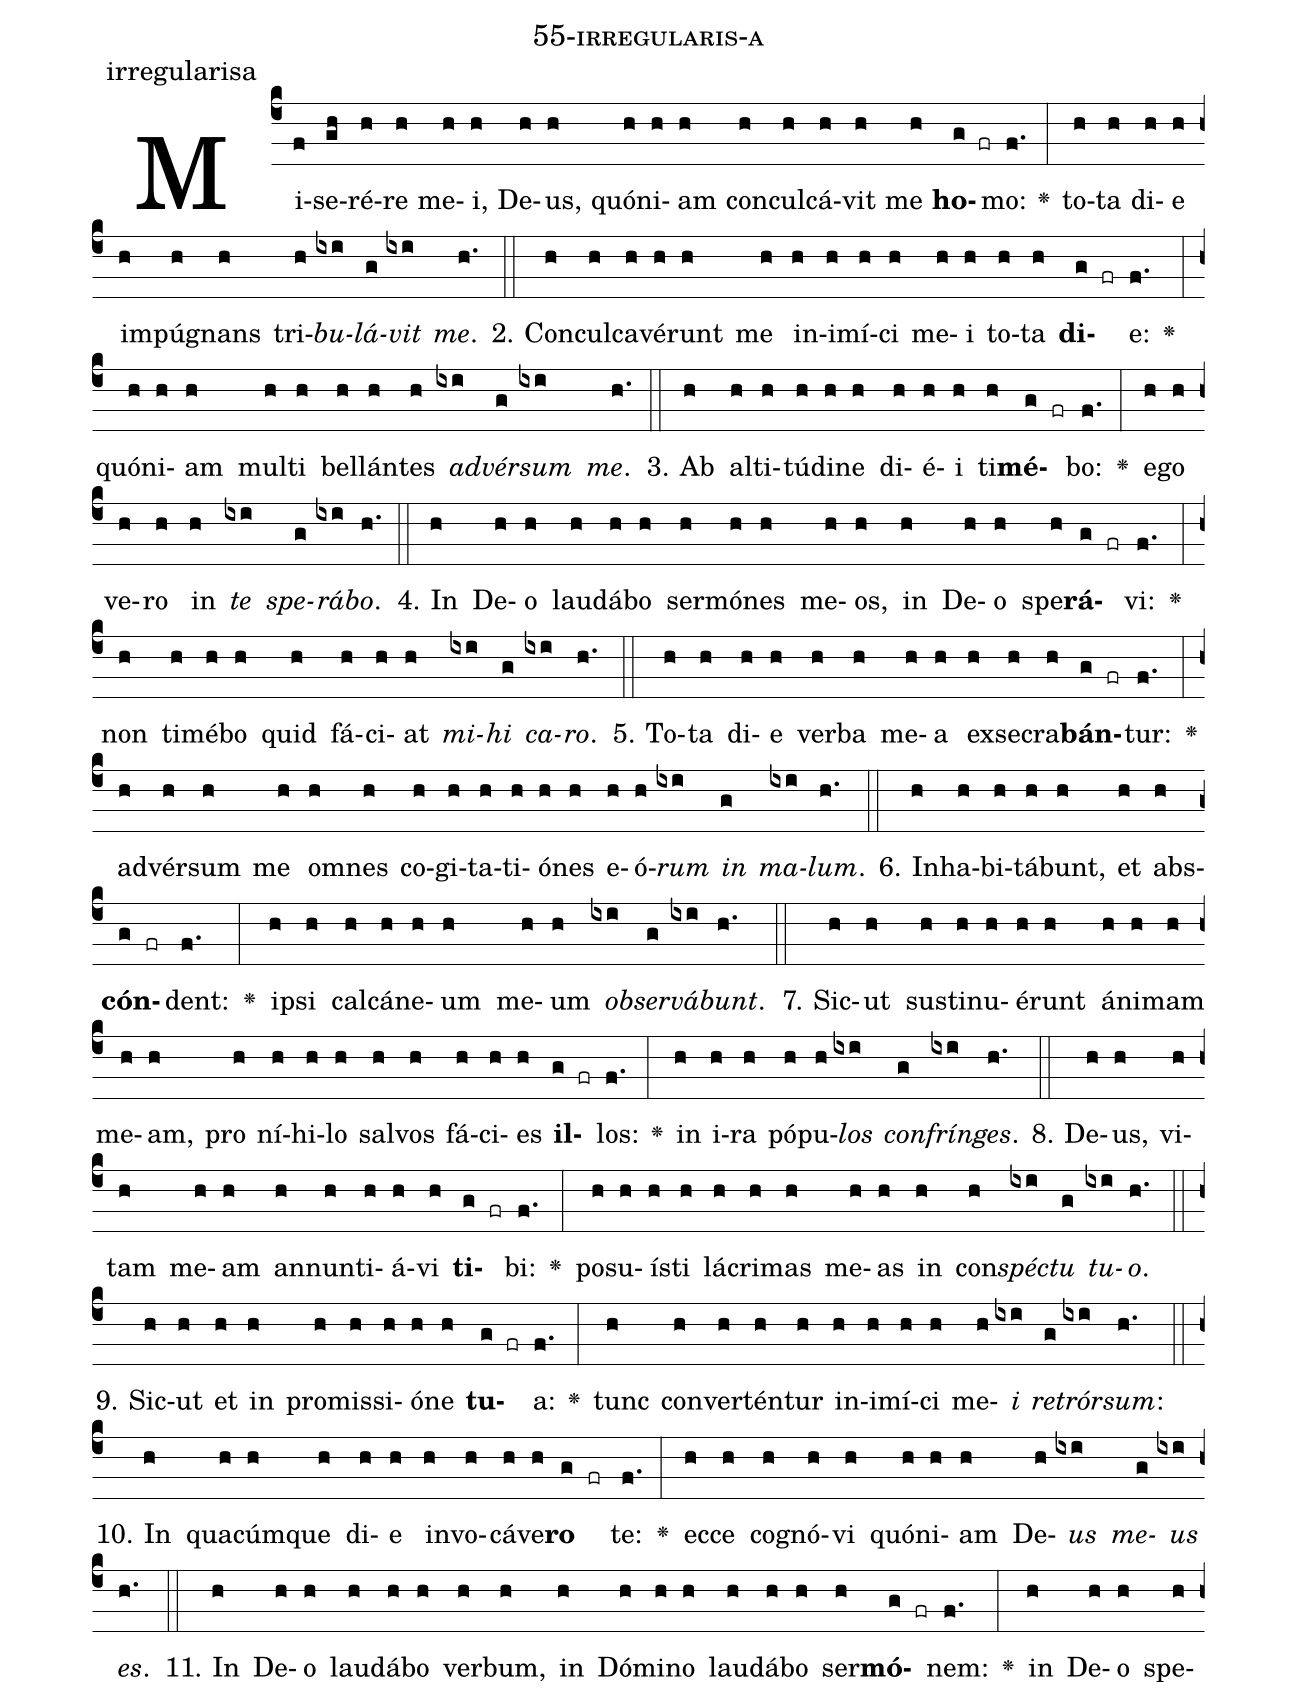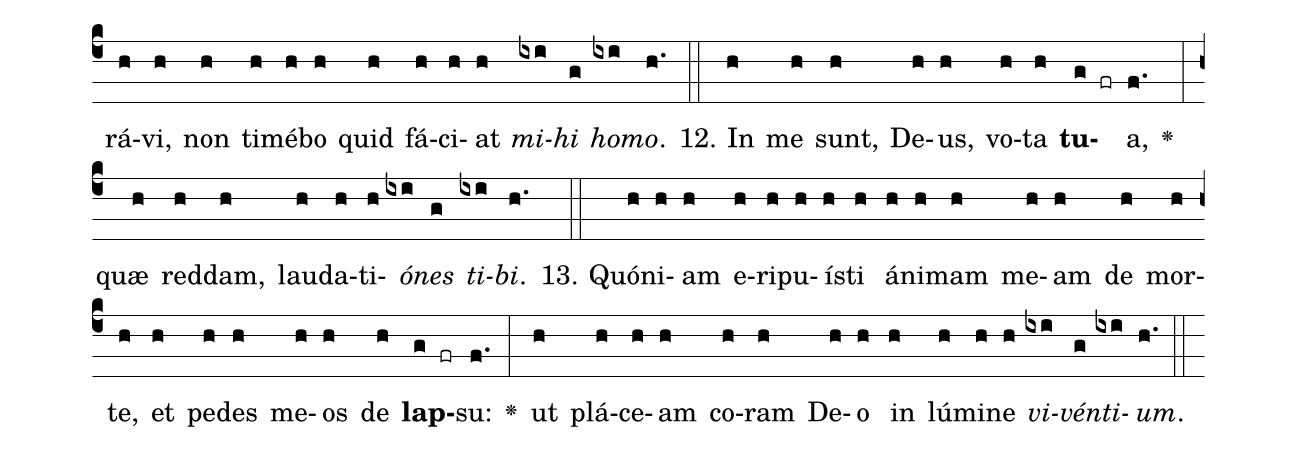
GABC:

name: 55-irregularis-a;
annotation: irregularisa;
%%
(c4)Mi(f)se(gh)ré(h)re(h) me(h)i,(h) De(h)us,(h) quón(h)i(h)am(h) con(h)cul(h)cá(h)vit(h) me(h) <b>ho</b>(g fr)mo:(f.) <v>\greheightstar</v>(:) to(h)ta(h) di(h)e(h) im(h)pú(h)gnans(h) tri(h)<i>bu</i>(ixi)<i>lá</i>(g)<i>vit</i>(ixi) <i>me</i>.(h.) (::)
2. Con(h)cul(h)ca(h)vé(h)runt(h) me(h) in(h)i(h)mí(h)ci(h) me(h)i(h) to(h)ta(h) <b>di</b>(g fr)e:(f.) <v>\greheightstar</v>(:) quón(h)i(h)am(h) mul(h)ti(h) bel(h)lán(h)tes(h) <i>ad</i>(ixi)<i>vér</i>(g)<i>sum</i>(ixi) <i>me</i>.(h.) (::)
3. Ab(h) al(h)ti(h)tú(h)di(h)ne(h) di(h)é(h)i(h) ti(h)<b>mé</b>(g fr)bo:(f.) <v>\greheightstar</v>(:) e(h)go(h) ve(h)ro(h) in(h) <i>te</i>(ixi) <i>spe</i>(g)<i>rá</i>(ixi)<i>bo</i>.(h.) (::)
4. In(h) De(h)o(h) lau(h)dá(h)bo(h) ser(h)mó(h)nes(h) me(h)os,(h) in(h) De(h)o(h) spe(h)<b>rá</b>(g fr)vi:(f.) <v>\greheightstar</v>(:) non(h) ti(h)mé(h)bo(h) quid(h) fá(h)ci(h)at(h) <i>mi</i>(ixi)<i>hi</i>(g) <i>ca</i>(ixi)<i>ro</i>.(h.) (::)
5. To(h)ta(h) di(h)e(h) ver(h)ba(h) me(h)a(h) ex(h)se(h)cra(h)<b>bán</b>(g fr)tur:(f.) <v>\greheightstar</v>(:) ad(h)vér(h)sum(h) me(h) om(h)nes(h) co(h)gi(h)ta(h)ti(h)ó(h)nes(h) e(h)ó(h)<i>rum</i>(ixi) <i>in</i>(g) <i>ma</i>(ixi)<i>lum</i>.(h.) (::)
6. In(h)ha(h)bi(h)tá(h)bunt,(h) et(h) abs(h)<b>cón</b>(g fr)dent:(f.) <v>\greheightstar</v>(:) ip(h)si(h) cal(h)cá(h)ne(h)um(h) me(h)um(h) <i>ob</i>(ixi)<i>ser</i>(g)<i>vá</i>(ixi)<i>bunt</i>.(h.) (::)
7. Sic(h)ut(h) sus(h)ti(h)nu(h)é(h)runt(h) á(h)ni(h)mam(h) me(h)am,(h) pro(h) ní(h)hi(h)lo(h) sal(h)vos(h) fá(h)ci(h)es(h) <b>il</b>(g fr)los:(f.) <v>\greheightstar</v>(:) in(h) i(h)ra(h) pó(h)pu(h)<i>los</i>(ixi) <i>con</i>(g)<i>frín</i>(ixi)<i>ges</i>.(h.) (::)
8. De(h)us,(h) vi(h)tam(h) me(h)am(h) an(h)nun(h)ti(h)á(h)vi(h) <b>ti</b>(g fr)bi:(f.) <v>\greheightstar</v>(:) po(h)su(h)ís(h)ti(h) lá(h)cri(h)mas(h) me(h)as(h) in(h) con(h)<i>spéc</i>(ixi)<i>tu</i>(g) <i>tu</i>(ixi)<i>o</i>.(h.) (::)
9. Sic(h)ut(h) et(h) in(h) pro(h)mis(h)si(h)ó(h)ne(h) <b>tu</b>(g fr)a:(f.) <v>\greheightstar</v>(:) tunc(h) con(h)ver(h)tén(h)tur(h) in(h)i(h)mí(h)ci(h) me(h)<i>i</i>(ixi) <i>re</i>(g)<i>trór</i>(ixi)<i>sum</i>:(h.) (::)
10. In(h) qua(h)cúm(h)que(h) di(h)e(h) in(h)vo(h)cá(h)ve(h)<b>ro</b>(g fr) te:(f.) <v>\greheightstar</v>(:) ec(h)ce(h) co(h)gnó(h)vi(h) quón(h)i(h)am(h) De(h)<i>us</i>(ixi) <i>me</i>(g)<i>us</i>(ixi) <i>es</i>.(h.) (::)
11. In(h) De(h)o(h) lau(h)dá(h)bo(h) ver(h)bum,(h) in(h) Dó(h)mi(h)no(h) lau(h)dá(h)bo(h) ser(h)<b>mó</b>(g fr)nem:(f.) <v>\greheightstar</v>(:) in(h) De(h)o(h) spe(h)rá(h)vi,(h) non(h) ti(h)mé(h)bo(h) quid(h) fá(h)ci(h)at(h) <i>mi</i>(ixi)<i>hi</i>(g) <i>ho</i>(ixi)<i>mo</i>.(h.) (::)
12. In(h) me(h) sunt,(h) De(h)us,(h) vo(h)ta(h) <b>tu</b>(g fr)a,(f.) <v>\greheightstar</v>(:) quæ(h) red(h)dam,(h) lau(h)da(h)ti(h)<i>ó</i>(ixi)<i>nes</i>(g) <i>ti</i>(ixi)<i>bi</i>.(h.) (::)
13. Quón(h)i(h)am(h) e(h)ri(h)pu(h)ís(h)ti(h) á(h)ni(h)mam(h) me(h)am(h) de(h) mor(h)te,(h) et(h) pe(h)des(h) me(h)os(h) de(h) <b>lap</b>(g fr)su:(f.) <v>\greheightstar</v>(:) ut(h) plá(h)ce(h)am(h) co(h)ram(h) De(h)o(h) in(h) lú(h)mi(h)ne(h) <i>vi</i>(ixi)<i>vén</i>(g)<i>ti</i>(ixi)<i>um</i>.(h.) (::)
